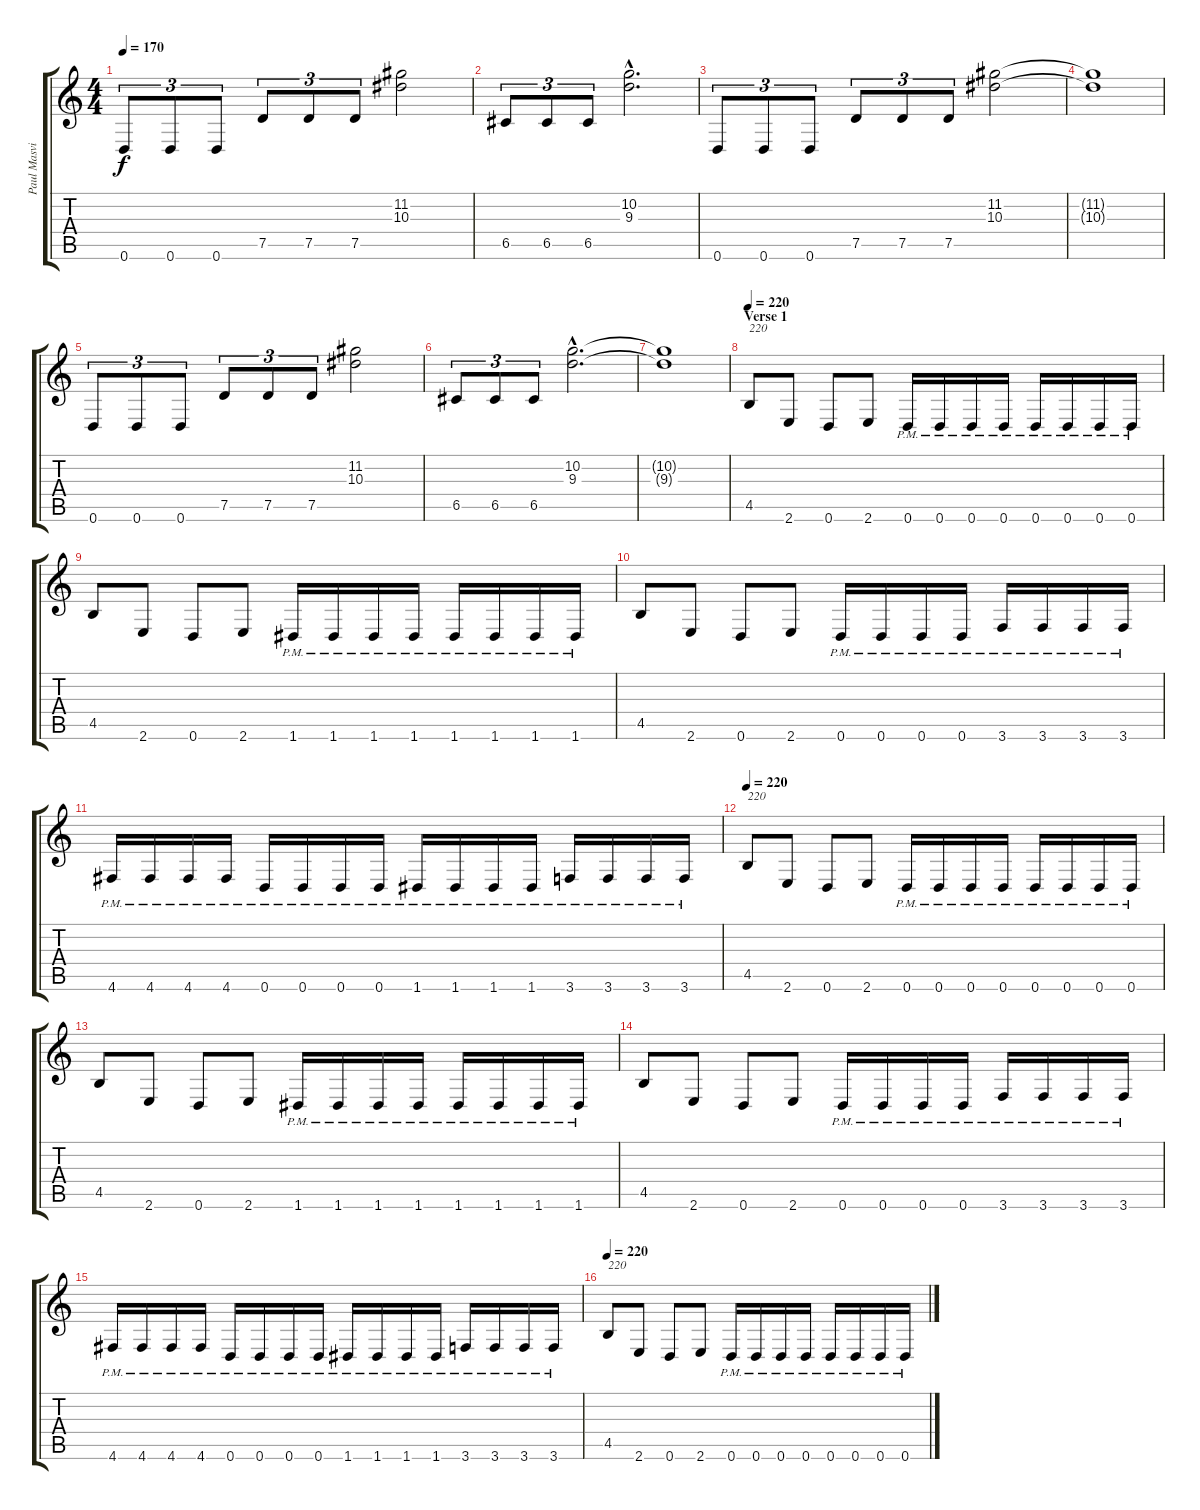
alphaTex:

\track ("Paul Masvidal" "Paul Masvi") {instrument distortionguitar}
\staff {score tabs}
\tuning (D4 A3 F3 C3 G2 D2) {hide}
\ts (4 4)
\tempo 170
\clef g2
\ks c
0.6.8{tu (3 2) dy f} 0.6.8{tu (3 2)} 0.6.8{tu (3 2)} 7.5.8{tu (3 2)} 7.5.8{tu (3 2)} 7.5.8{tu (3 2)} (11.2 10.3).2 |
6.5.8{tu (3 2)} 6.5.8{tu (3 2)} 6.5.8{tu (3 2)} (10.2{hac} 9.3{hac}).2{d} |
0.6.8{tu (3 2)} 0.6.8{tu (3 2)} 0.6.8{tu (3 2)} 7.5.8{tu (3 2)} 7.5.8{tu (3 2)} 7.5.8{tu (3 2)} (11.2 10.3).2 |
(11.2{t} 10.3{t}).1 |
0.6.8{tu (3 2)} 0.6.8{tu (3 2)} 0.6.8{tu (3 2)} 7.5.8{tu (3 2)} 7.5.8{tu (3 2)} 7.5.8{tu (3 2)} (11.2 10.3).2 |
6.5.8{tu (3 2)} 6.5.8{tu (3 2)} 6.5.8{tu (3 2)} (10.2{hac} 9.3{hac}).2{d} |
(10.2{t} 9.3{t}).1 |
\section ("" "Verse 1")
\tempo 220
4.5.8{txt "220"} 2.6.8 0.6.8 2.6.8 0.6{pm}.16 0.6{pm}.16 0.6{pm}.16 0.6{pm}.16 0.6{pm}.16 0.6{pm}.16 0.6{pm}.16 0.6{pm}.16 |
4.5.8 2.6.8 0.6.8 2.6.8 1.6{pm}.16 1.6{pm}.16 1.6{pm}.16 1.6{pm}.16 1.6{pm}.16 1.6{pm}.16 1.6{pm}.16 1.6{pm}.16 |
4.5.8 2.6.8 0.6.8 2.6.8 0.6{pm}.16 0.6{pm}.16 0.6{pm}.16 0.6{pm}.16 3.6{pm}.16 3.6{pm}.16 3.6{pm}.16 3.6{pm}.16 |
4.6{pm}.16 4.6{pm}.16 4.6{pm}.16 4.6{pm}.16 0.6{pm}.16 0.6{pm}.16 0.6{pm}.16 0.6{pm}.16 1.6{pm}.16 1.6{pm}.16 1.6{pm}.16 1.6{pm}.16 3.6{pm}.16 3.6{pm}.16 3.6{pm}.16 3.6{pm}.16 |
\tempo 220
4.5.8{txt "220"} 2.6.8 0.6.8 2.6.8 0.6{pm}.16 0.6{pm}.16 0.6{pm}.16 0.6{pm}.16 0.6{pm}.16 0.6{pm}.16 0.6{pm}.16 0.6{pm}.16 |
4.5.8 2.6.8 0.6.8 2.6.8 1.6{pm}.16 1.6{pm}.16 1.6{pm}.16 1.6{pm}.16 1.6{pm}.16 1.6{pm}.16 1.6{pm}.16 1.6{pm}.16 |
4.5.8 2.6.8 0.6.8 2.6.8 0.6{pm}.16 0.6{pm}.16 0.6{pm}.16 0.6{pm}.16 3.6{pm}.16 3.6{pm}.16 3.6{pm}.16 3.6{pm}.16 |
4.6{pm}.16 4.6{pm}.16 4.6{pm}.16 4.6{pm}.16 0.6{pm}.16 0.6{pm}.16 0.6{pm}.16 0.6{pm}.16 1.6{pm}.16 1.6{pm}.16 1.6{pm}.16 1.6{pm}.16 3.6{pm}.16 3.6{pm}.16 3.6{pm}.16 3.6{pm}.16 |
\tempo 220
4.5.8{txt "220"} 2.6.8 0.6.8 2.6.8 0.6{pm}.16 0.6{pm}.16 0.6{pm}.16 0.6{pm}.16 0.6{pm}.16 0.6{pm}.16 0.6{pm}.16 0.6{pm}.16
